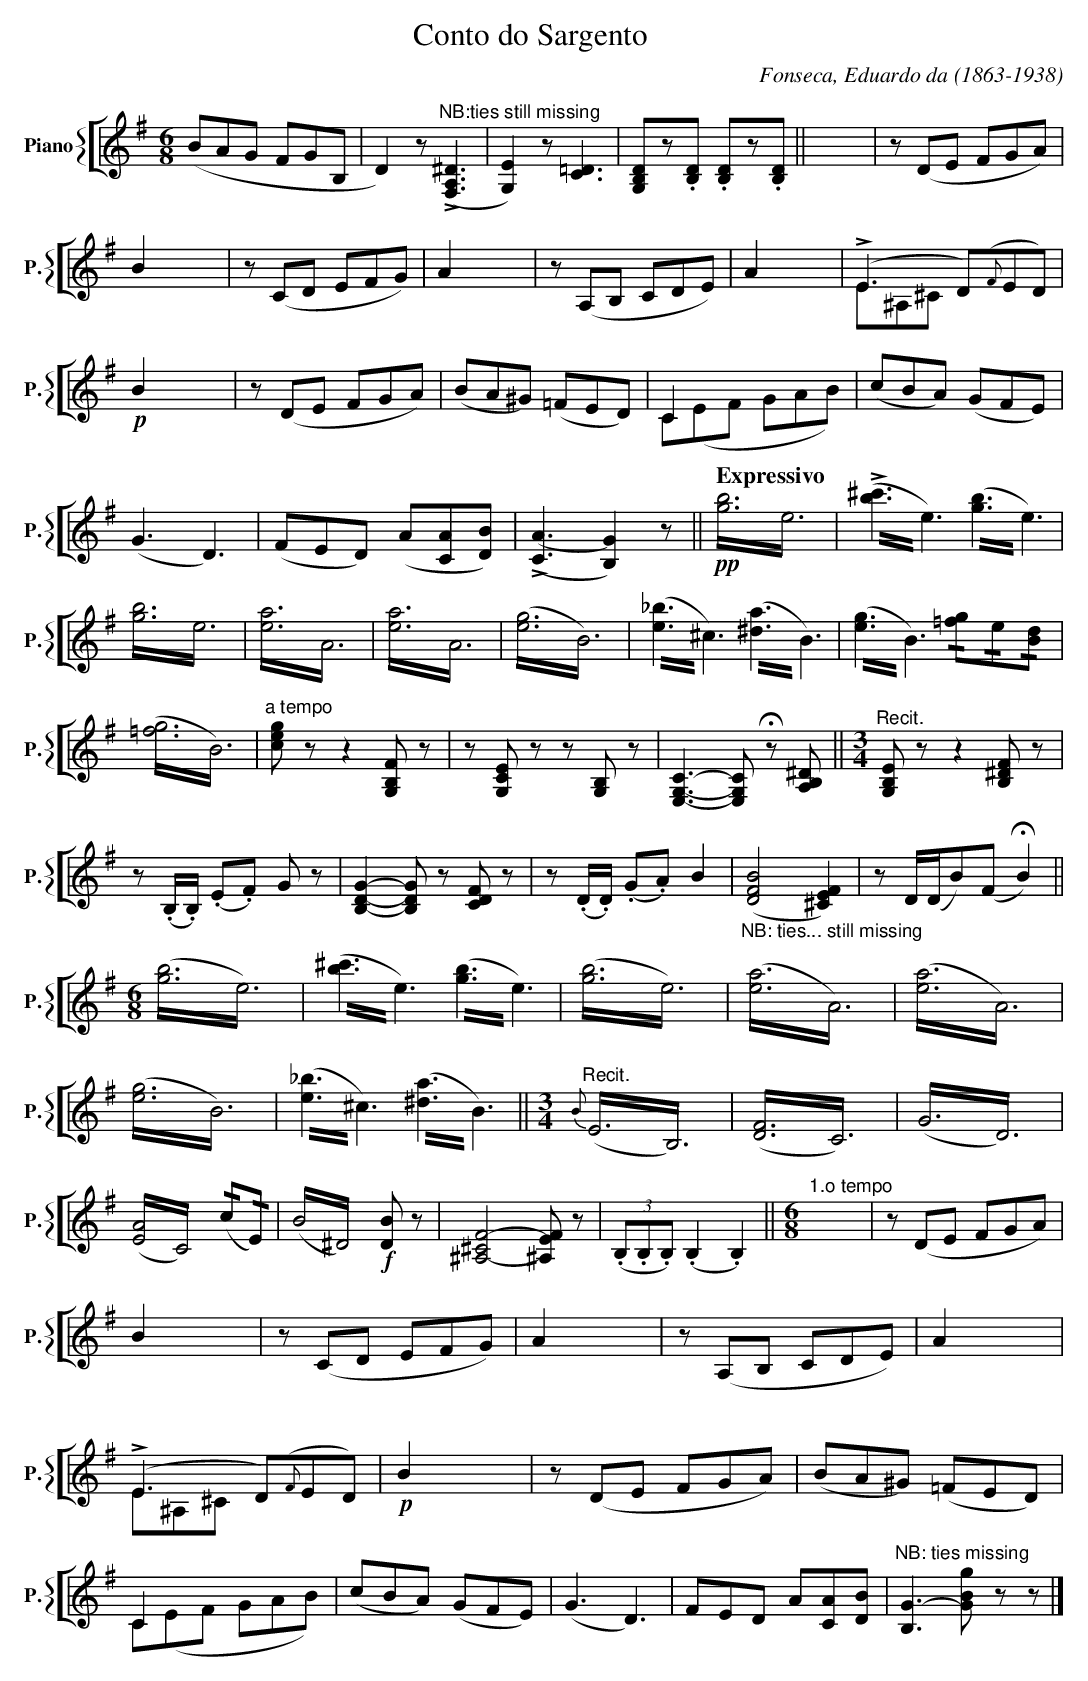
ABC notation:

X:1
T:Conto do Sargento
C:Fonseca, Eduardo da (1863-1938)
M:6/8
L:1/8
K:G
V: 7 clef=treble name="Piano" sname="P."
%%staves [{ 7 }]
   (BAG FGB, | D2)z "^NB:ties still missing" !>!([^DA,F,]3| [G,E]2)z [=DC]3| [G,B,D]z.[B,D] .[B,D]z.[B,D] || \
   x6                           | z(DE FGA) | B2 x4    | z(CD EFG)     | A2 x4          | z(A,B, CDE) | A2 x4  | \
   !>!(E3 D)({F}ED) & E^A,^C x3 | !p!B2x4   | z(DE FGA)| (BA^G) (=FED) | C2x4&C(EF GAB) | (cBA) (GFE) | (G3D3) | \
   (FED) (A[CA][DB]) | (!>![C(A]3[B,G)]2)z||\
   [Q:"Expressivo"] !pp! [gb]3!trem2!e3 | !>! ([b^c']3/2!trem2!e3/2) ([gb]3/2!trem2!e3/2) |  [gb]3!trem2!e3 | \
   [ea]3!trem2!A3 | [ea]3!trem2!A3 | ([eg]3!trem2!B3) | ([e_b]3/2!trem2!^c3/2) ([^da]3/2!trem2!B3/2) | \
   ([eg]3/2!trem2!B3/2) !/![=fg]!/!e!/![Bd] |([=fg]3!trem2!B3) | \
   "a tempo" [ceg]zz2 [G,B,F]z | z[G,CE]z z [G,B,]z | [E,G,C]3-[E,G,C] !fermata!z[A,B,^D] || \
   [M:3/4]"^Recit." [G,B,E]z z2 [B,^DF]z |  z(.B,/.B,/) (.E.F) Gz | [B,DG]2-[B,DG]z [CDF]z | \
   z(.D/.D/) (.G.A) B2 | "_NB: ties... still missing" ([DFB]4[^CEF]2) | zD/(D/B)(F!fermata!B2) || \
   [M:6/8] ([gb]3!trem2!e3) | ([b^c']3/2!trem2!e3/2) ([gb]3/2!trem2!e3/2) | ([gb]3!trem2!e3) | \
   ([ea]3!trem2!A3) |([ea]3!trem2!A3) | ([eg]3!trem2!B3) |  ([e_b]3/2!trem2!^c3/2) ([^da]3/2!trem2!B3/2) || \
   [M:3/4]"^Recit." {B}([E]3!trem2!B,3) | ([DF]3!trem2!C3) | ([G]3!trem2!D3) | \
   ([EA]2!trem2!C2) (!/!c!/!E) | (B2!trem2!^D2) !f![DB]z | [^A,^CF]4-[^A,EF]z | \
   ((3.B,.B,.B,) (.B,2.B,2) || [M:6/8]"^1.o tempo" \
   x6                           | z(DE FGA) | B2 x4    | z(CD EFG)     | A2 x4          | z(A,B, CDE) | A2 x4  | \
   !>!(E3 D)({F}ED) & E^A,^C x3 | !p!B2x4   | z(DE FGA)| (BA^G) (=FED) | C2x4&C(EF GAB) | (cBA) (GFE) | (G3D3) | \
   FED A[CA][DB] | "NB: ties missing" [B,G]3-[GBg]zz |] \
